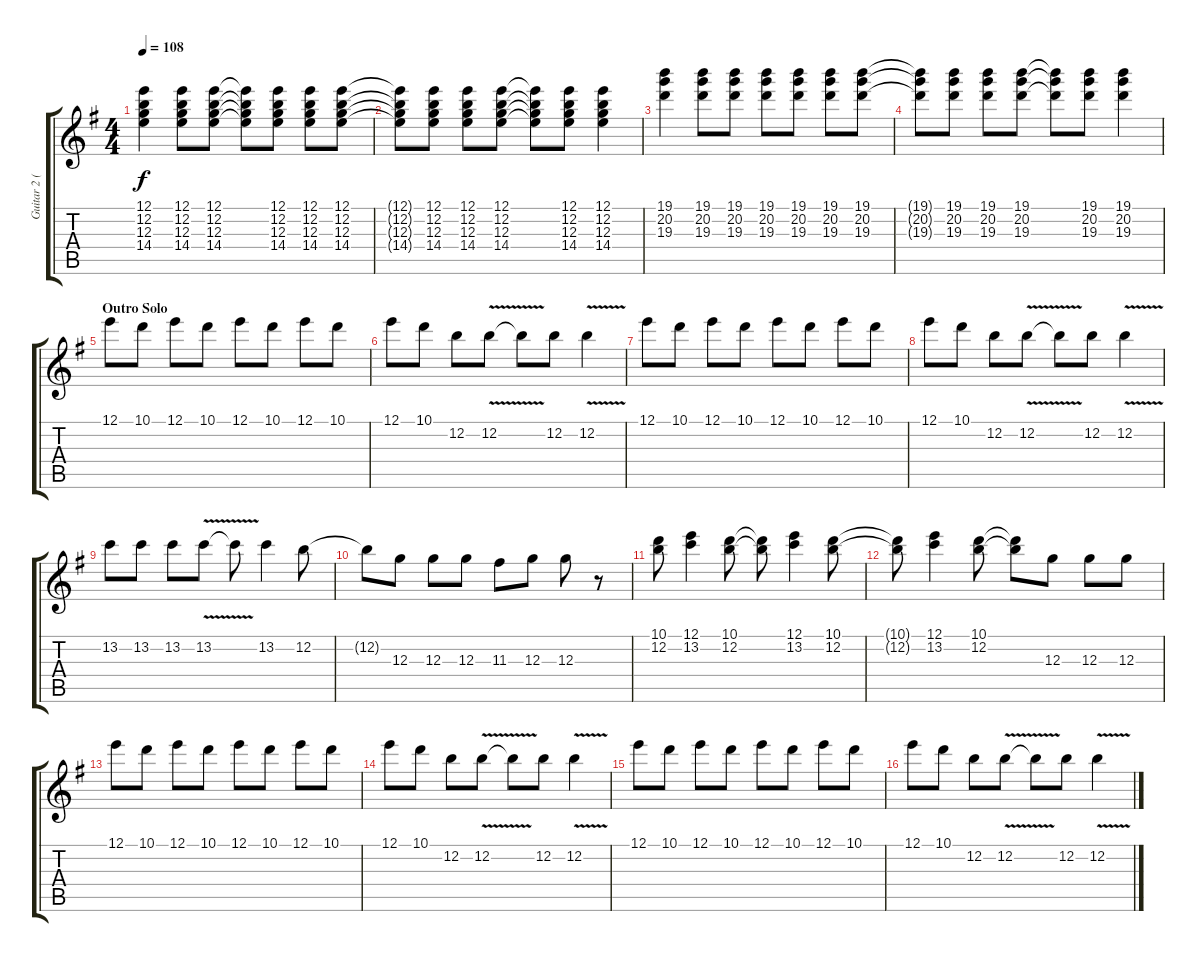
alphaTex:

\track ("Guitar 2 (Clean)" "Guitar 2 (") {instrument electricguitarjazz}
\staff {score tabs}
\tuning (E4 B3 G3 D3 A2 E2) {hide}
\ts (4 4)
\tempo 108
\clef g2
\ks g
(12.1 12.2 12.3 14.4).4{dy f} (12.1 12.2 12.3 14.4).8 (12.1 12.2 12.3 14.4).8 (12.1{t} 12.2{t} 12.3{t} 14.4{t}).8 (12.1 12.2 12.3 14.4).8 (12.1 12.2 12.3 14.4).8 (12.1 12.2 12.3 14.4).8 |
(12.1{t} 12.2{t} 12.3{t} 14.4{t}).8 (12.1 12.2 12.3 14.4).8 (12.1 12.2 12.3 14.4).8 (12.1 12.2 12.3 14.4).8 (12.1{t} 12.2{t} 12.3{t} 14.4{t}).8 (12.1 12.2 12.3 14.4).8 (12.1 12.2 12.3 14.4).4 |
(19.1 20.2 19.3).4 (19.1 20.2 19.3).8 (19.1 20.2 19.3).8 (19.1 20.2 19.3).8 (19.1 20.2 19.3).8 (19.1 20.2 19.3).8 (19.1 20.2 19.3).8 |
(19.1{t} 20.2{t} 19.3{t}).8 (19.1 20.2 19.3).8 (19.1 20.2 19.3).8 (19.1 20.2 19.3).8 (19.1{t} 20.2{t} 19.3{t}).8 (19.1 20.2 19.3).8 (19.1 20.2 19.3).4 |
\section ("" "Outro Solo")
12.1.8 10.1.8 12.1.8 10.1.8 12.1.8 10.1.8 12.1.8 10.1.8 |
12.1.8 10.1.8 12.2.8 12.2{v}.8 12.2{t}.8 12.2.8 12.2{v}.4 |
12.1.8 10.1.8 12.1.8 10.1.8 12.1.8 10.1.8 12.1.8 10.1.8 |
12.1.8 10.1.8 12.2.8 12.2{v}.8 12.2{t}.8 12.2.8 12.2{v}.4 |
13.2.8 13.2.8 13.2.8 13.2{v}.8 13.2{t}.8 13.2.4 12.2.8 |
12.2{t}.8 12.3.8 12.3.8 12.3.8 11.3.8 12.3.8 12.3.8 r.8 |
(10.1 12.2).8 (12.1 13.2).4 (10.1 12.2).8 (10.1{t} 12.2{t}).8 (12.1 13.2).4 (10.1 12.2).8 |
(10.1{t} 12.2{t}).8 (12.1 13.2).4 (10.1 12.2).8 (10.1{t} 12.2{t}).8 12.3.8 12.3.8 12.3.8 |
12.1.8 10.1.8 12.1.8 10.1.8 12.1.8 10.1.8 12.1.8 10.1.8 |
12.1.8 10.1.8 12.2.8 12.2{v}.8 12.2{t}.8 12.2.8 12.2{v}.4 |
12.1.8 10.1.8 12.1.8 10.1.8 12.1.8 10.1.8 12.1.8 10.1.8 |
12.1.8 10.1.8 12.2.8 12.2{v}.8 12.2{t}.8 12.2.8 12.2{v}.4
